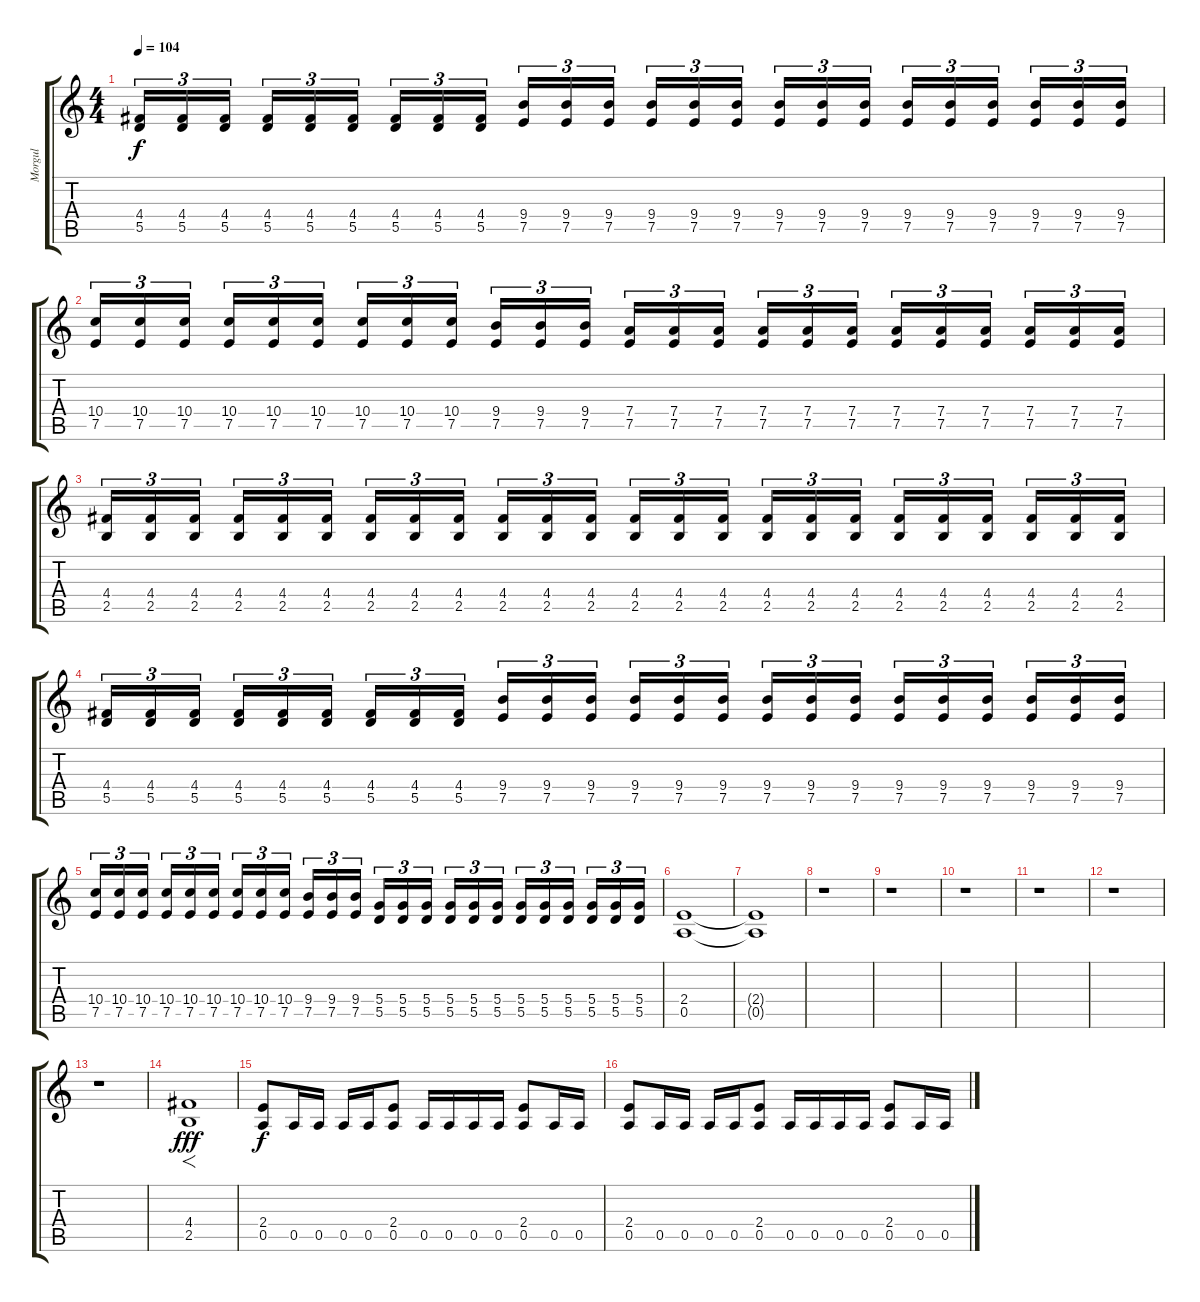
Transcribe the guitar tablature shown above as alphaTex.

\track ("Morgul" "Morgul") {instrument distortionguitar}
\staff {score tabs}
\tuning (E4 B3 G3 D3 A2 E2) {hide}
\ts (4 4)
\tempo 104
\clef g2
\ks c
(4.4 5.5).16{tu (3 2) dy f} (4.4 5.5).16{tu (3 2)} (4.4 5.5).16{tu (3 2)} (4.4 5.5).16{tu (3 2)} (4.4 5.5).16{tu (3 2)} (4.4 5.5).16{tu (3 2)} (4.4 5.5).16{tu (3 2)} (4.4 5.5).16{tu (3 2)} (4.4 5.5).16{tu (3 2)} (9.4 7.5).16{tu (3 2)} (9.4 7.5).16{tu (3 2)} (9.4 7.5).16{tu (3 2)} (9.4 7.5).16{tu (3 2)} (9.4 7.5).16{tu (3 2)} (9.4 7.5).16{tu (3 2)} (9.4 7.5).16{tu (3 2)} (9.4 7.5).16{tu (3 2)} (9.4 7.5).16{tu (3 2)} (9.4 7.5).16{tu (3 2)} (9.4 7.5).16{tu (3 2)} (9.4 7.5).16{tu (3 2)} (9.4 7.5).16{tu (3 2)} (9.4 7.5).16{tu (3 2)} (9.4 7.5).16{tu (3 2)} |
(10.4 7.5).16{tu (3 2)} (10.4 7.5).16{tu (3 2)} (10.4 7.5).16{tu (3 2)} (10.4 7.5).16{tu (3 2)} (10.4 7.5).16{tu (3 2)} (10.4 7.5).16{tu (3 2)} (10.4 7.5).16{tu (3 2)} (10.4 7.5).16{tu (3 2)} (10.4 7.5).16{tu (3 2)} (9.4 7.5).16{tu (3 2)} (9.4 7.5).16{tu (3 2)} (9.4 7.5).16{tu (3 2)} (7.4 7.5).16{tu (3 2)} (7.4 7.5).16{tu (3 2)} (7.4 7.5).16{tu (3 2)} (7.4 7.5).16{tu (3 2)} (7.4 7.5).16{tu (3 2)} (7.4 7.5).16{tu (3 2)} (7.4 7.5).16{tu (3 2)} (7.4 7.5).16{tu (3 2)} (7.4 7.5).16{tu (3 2)} (7.4 7.5).16{tu (3 2)} (7.4 7.5).16{tu (3 2)} (7.4 7.5).16{tu (3 2)} |
(4.4 2.5).16{tu (3 2)} (4.4 2.5).16{tu (3 2)} (4.4 2.5).16{tu (3 2)} (4.4 2.5).16{tu (3 2)} (4.4 2.5).16{tu (3 2)} (4.4 2.5).16{tu (3 2)} (4.4 2.5).16{tu (3 2)} (4.4 2.5).16{tu (3 2)} (4.4 2.5).16{tu (3 2)} (4.4 2.5).16{tu (3 2)} (4.4 2.5).16{tu (3 2)} (4.4 2.5).16{tu (3 2)} (4.4 2.5).16{tu (3 2)} (4.4 2.5).16{tu (3 2)} (4.4 2.5).16{tu (3 2)} (4.4 2.5).16{tu (3 2)} (4.4 2.5).16{tu (3 2)} (4.4 2.5).16{tu (3 2)} (4.4 2.5).16{tu (3 2)} (4.4 2.5).16{tu (3 2)} (4.4 2.5).16{tu (3 2)} (4.4 2.5).16{tu (3 2)} (4.4 2.5).16{tu (3 2)} (4.4 2.5).16{tu (3 2)} |
(4.4 5.5).16{tu (3 2)} (4.4 5.5).16{tu (3 2)} (4.4 5.5).16{tu (3 2)} (4.4 5.5).16{tu (3 2)} (4.4 5.5).16{tu (3 2)} (4.4 5.5).16{tu (3 2)} (4.4 5.5).16{tu (3 2)} (4.4 5.5).16{tu (3 2)} (4.4 5.5).16{tu (3 2)} (9.4 7.5).16{tu (3 2)} (9.4 7.5).16{tu (3 2)} (9.4 7.5).16{tu (3 2)} (9.4 7.5).16{tu (3 2)} (9.4 7.5).16{tu (3 2)} (9.4 7.5).16{tu (3 2)} (9.4 7.5).16{tu (3 2)} (9.4 7.5).16{tu (3 2)} (9.4 7.5).16{tu (3 2)} (9.4 7.5).16{tu (3 2)} (9.4 7.5).16{tu (3 2)} (9.4 7.5).16{tu (3 2)} (9.4 7.5).16{tu (3 2)} (9.4 7.5).16{tu (3 2)} (9.4 7.5).16{tu (3 2)} |
(10.4 7.5).16{tu (3 2)} (10.4 7.5).16{tu (3 2)} (10.4 7.5).16{tu (3 2)} (10.4 7.5).16{tu (3 2)} (10.4 7.5).16{tu (3 2)} (10.4 7.5).16{tu (3 2)} (10.4 7.5).16{tu (3 2)} (10.4 7.5).16{tu (3 2)} (10.4 7.5).16{tu (3 2)} (9.4 7.5).16{tu (3 2)} (9.4 7.5).16{tu (3 2)} (9.4 7.5).16{tu (3 2)} (5.4 5.5).16{tu (3 2)} (5.4 5.5).16{tu (3 2)} (5.4 5.5).16{tu (3 2)} (5.4 5.5).16{tu (3 2)} (5.4 5.5).16{tu (3 2)} (5.4 5.5).16{tu (3 2)} (5.4 5.5).16{tu (3 2)} (5.4 5.5).16{tu (3 2)} (5.4 5.5).16{tu (3 2)} (5.4 5.5).16{tu (3 2)} (5.4 5.5).16{tu (3 2)} (5.4 5.5).16{tu (3 2)} |
(2.4 0.5).1{volume 5} |
(2.4{t} 0.5{t}).1 |
r.1 |
r.1 |
r.1 |
r.1 |
r.1 |
r.1 |
(4.4 2.5).1{f dy fff volume 16} |
(2.4 0.5).8{dy f} 0.5.16 0.5.16 0.5.16 0.5.16 (2.4 0.5).8 0.5.16 0.5.16 0.5.16 0.5.16 (2.4 0.5).8 0.5.16 0.5.16 |
(2.4 0.5).8 0.5.16 0.5.16 0.5.16 0.5.16 (2.4 0.5).8 0.5.16 0.5.16 0.5.16 0.5.16 (2.4 0.5).8 0.5.16 0.5.16
